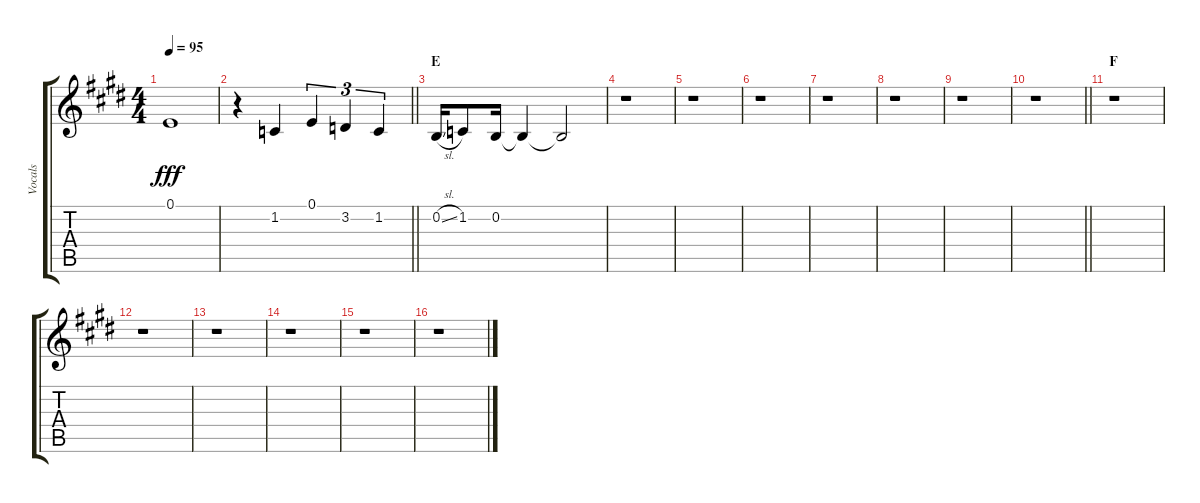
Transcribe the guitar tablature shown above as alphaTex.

\track ("Vocals" "Vocals") {instrument voiceoohs}
\staff {score tabs}
\tuning (E4 B3 G3 D3 A2 E2) {hide}
\ts (4 4)
\tempo 95
\clef g2
\ks e
0.1{t}.1{dy fff} |
\barLineRight lightlight
r.4 1.2.4 0.1.4{tu (3 2)} 3.2.4{tu (3 2)} 1.2.4{tu (3 2)} |
\section ("" "E")
0.2{sl}.16 1.2.8 0.2.16 0.2{t}.4 0.2{t}.2 |
r.1 |
r.1 |
r.1 |
r.1 |
r.1 |
r.1 |
\barLineRight lightlight
r.1 |
\section ("" "F")
r.1 |
r.1 |
r.1 |
r.1 |
r.1 |
r.1
